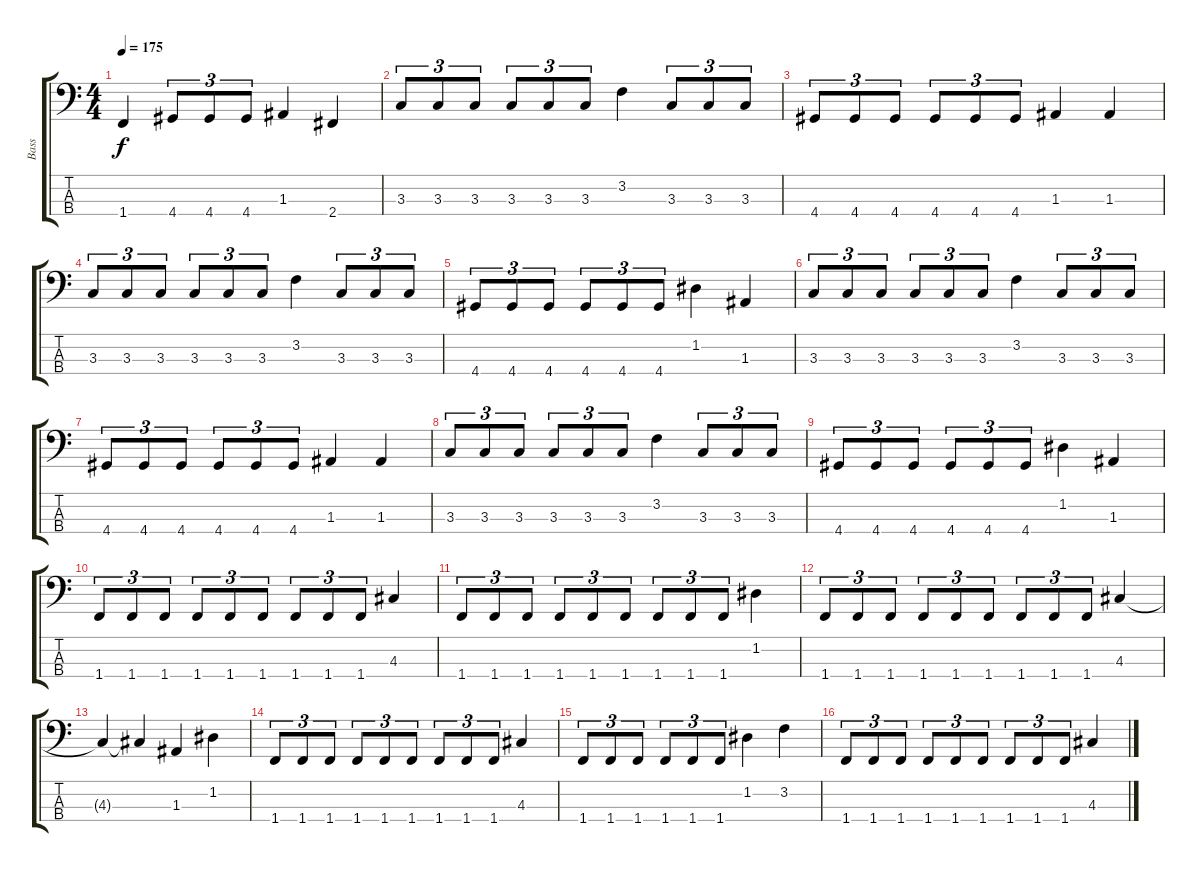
\track ("Bass" "Bass") {instrument electricbassfinger}
\staff {score tabs}
\tuning (G2 D2 A1 E1) {hide}
\ts (4 4)
\tempo 175
\clef f4
\ks c
1.4.4{dy f} 4.4.8{tu (3 2)} 4.4.8{tu (3 2)} 4.4.8{tu (3 2)} 1.3.4 2.4.4 |
3.3.8{tu (3 2)} 3.3.8{tu (3 2)} 3.3.8{tu (3 2)} 3.3.8{tu (3 2)} 3.3.8{tu (3 2)} 3.3.8{tu (3 2)} 3.2.4 3.3.8{tu (3 2)} 3.3.8{tu (3 2)} 3.3.8{tu (3 2)} |
4.4.8{tu (3 2)} 4.4.8{tu (3 2)} 4.4.8{tu (3 2)} 4.4.8{tu (3 2)} 4.4.8{tu (3 2)} 4.4.8{tu (3 2)} 1.3.4 1.3.4 |
3.3.8{tu (3 2)} 3.3.8{tu (3 2)} 3.3.8{tu (3 2)} 3.3.8{tu (3 2)} 3.3.8{tu (3 2)} 3.3.8{tu (3 2)} 3.2.4 3.3.8{tu (3 2)} 3.3.8{tu (3 2)} 3.3.8{tu (3 2)} |
4.4.8{tu (3 2)} 4.4.8{tu (3 2)} 4.4.8{tu (3 2)} 4.4.8{tu (3 2)} 4.4.8{tu (3 2)} 4.4.8{tu (3 2)} 1.2.4 1.3.4 |
3.3.8{tu (3 2)} 3.3.8{tu (3 2)} 3.3.8{tu (3 2)} 3.3.8{tu (3 2)} 3.3.8{tu (3 2)} 3.3.8{tu (3 2)} 3.2.4 3.3.8{tu (3 2)} 3.3.8{tu (3 2)} 3.3.8{tu (3 2)} |
4.4.8{tu (3 2)} 4.4.8{tu (3 2)} 4.4.8{tu (3 2)} 4.4.8{tu (3 2)} 4.4.8{tu (3 2)} 4.4.8{tu (3 2)} 1.3.4 1.3.4 |
3.3.8{tu (3 2)} 3.3.8{tu (3 2)} 3.3.8{tu (3 2)} 3.3.8{tu (3 2)} 3.3.8{tu (3 2)} 3.3.8{tu (3 2)} 3.2.4 3.3.8{tu (3 2)} 3.3.8{tu (3 2)} 3.3.8{tu (3 2)} |
4.4.8{tu (3 2)} 4.4.8{tu (3 2)} 4.4.8{tu (3 2)} 4.4.8{tu (3 2)} 4.4.8{tu (3 2)} 4.4.8{tu (3 2)} 1.2.4 1.3.4 |
1.4.8{tu (3 2)} 1.4.8{tu (3 2)} 1.4.8{tu (3 2)} 1.4.8{tu (3 2)} 1.4.8{tu (3 2)} 1.4.8{tu (3 2)} 1.4.8{tu (3 2)} 1.4.8{tu (3 2)} 1.4.8{tu (3 2)} 4.3.4 |
1.4.8{tu (3 2)} 1.4.8{tu (3 2)} 1.4.8{tu (3 2)} 1.4.8{tu (3 2)} 1.4.8{tu (3 2)} 1.4.8{tu (3 2)} 1.4.8{tu (3 2)} 1.4.8{tu (3 2)} 1.4.8{tu (3 2)} 1.2.4 |
1.4.8{tu (3 2)} 1.4.8{tu (3 2)} 1.4.8{tu (3 2)} 1.4.8{tu (3 2)} 1.4.8{tu (3 2)} 1.4.8{tu (3 2)} 1.4.8{tu (3 2)} 1.4.8{tu (3 2)} 1.4.8{tu (3 2)} 4.3.4 |
4.3{t}.4 4.3{t}.4 1.3.4 1.2.4 |
1.4.8{tu (3 2)} 1.4.8{tu (3 2)} 1.4.8{tu (3 2)} 1.4.8{tu (3 2)} 1.4.8{tu (3 2)} 1.4.8{tu (3 2)} 1.4.8{tu (3 2)} 1.4.8{tu (3 2)} 1.4.8{tu (3 2)} 4.3.4 |
1.4.8{tu (3 2)} 1.4.8{tu (3 2)} 1.4.8{tu (3 2)} 1.4.8{tu (3 2)} 1.4.8{tu (3 2)} 1.4.8{tu (3 2)} 1.2.4 3.2.4 |
1.4.8{tu (3 2)} 1.4.8{tu (3 2)} 1.4.8{tu (3 2)} 1.4.8{tu (3 2)} 1.4.8{tu (3 2)} 1.4.8{tu (3 2)} 1.4.8{tu (3 2)} 1.4.8{tu (3 2)} 1.4.8{tu (3 2)} 4.3.4
